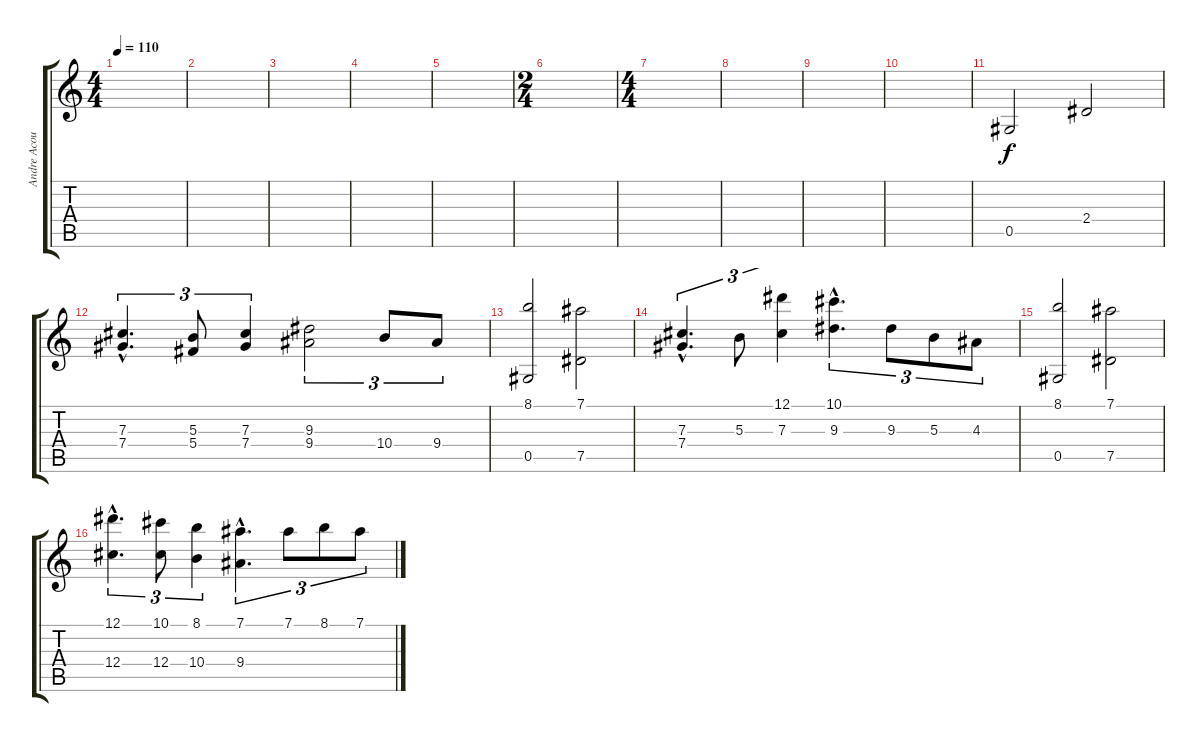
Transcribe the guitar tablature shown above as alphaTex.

\track ("Andre Acoustic" "Andre Acou") {instrument acousticguitarnylon}
\staff {score tabs}
\tuning (Eb4 Bb3 Gb3 Db3 Ab2 Eb2) {hide}
\ts (4 4)
\tempo 110
\clef g2
\ks c
|
|
|
|
|
\ts (2 4)
|
\ts (4 4)
|
|
|
|
0.5.2 2.4.2 |
(7.3{hac} 7.4{hac}).4{d tu (3 2)} (5.3 5.4).8{tu (3 2)} (7.3 7.4).4{tu (3 2)} (9.3 9.4).2{tu (3 2)} 10.4.8{tu (3 2)} 9.4.8{tu (3 2)} |
(8.1 0.5).2 (7.1 7.5).2 |
(7.3{hac} 7.4{hac}).4{d tu (3 2)} 5.3.8{tu (3 2)} (12.1 7.3).4{tu (3 2)} (10.1{hac} 9.3{hac}).4{d tu (3 2)} 9.3.8{tu (3 2)} 5.3.8{tu (3 2)} 4.3.8{tu (3 2)} |
(8.1 0.5).2 (7.1 7.5).2 |
(12.1{hac} 12.4{hac}).4{d tu (3 2)} (10.1 12.4).8{tu (3 2)} (8.1 10.4).4{tu (3 2)} (7.1{hac} 9.4{hac}).4{d tu (3 2)} 7.1.8{tu (3 2)} 8.1.8{tu (3 2)} 7.1.8{tu (3 2)}
